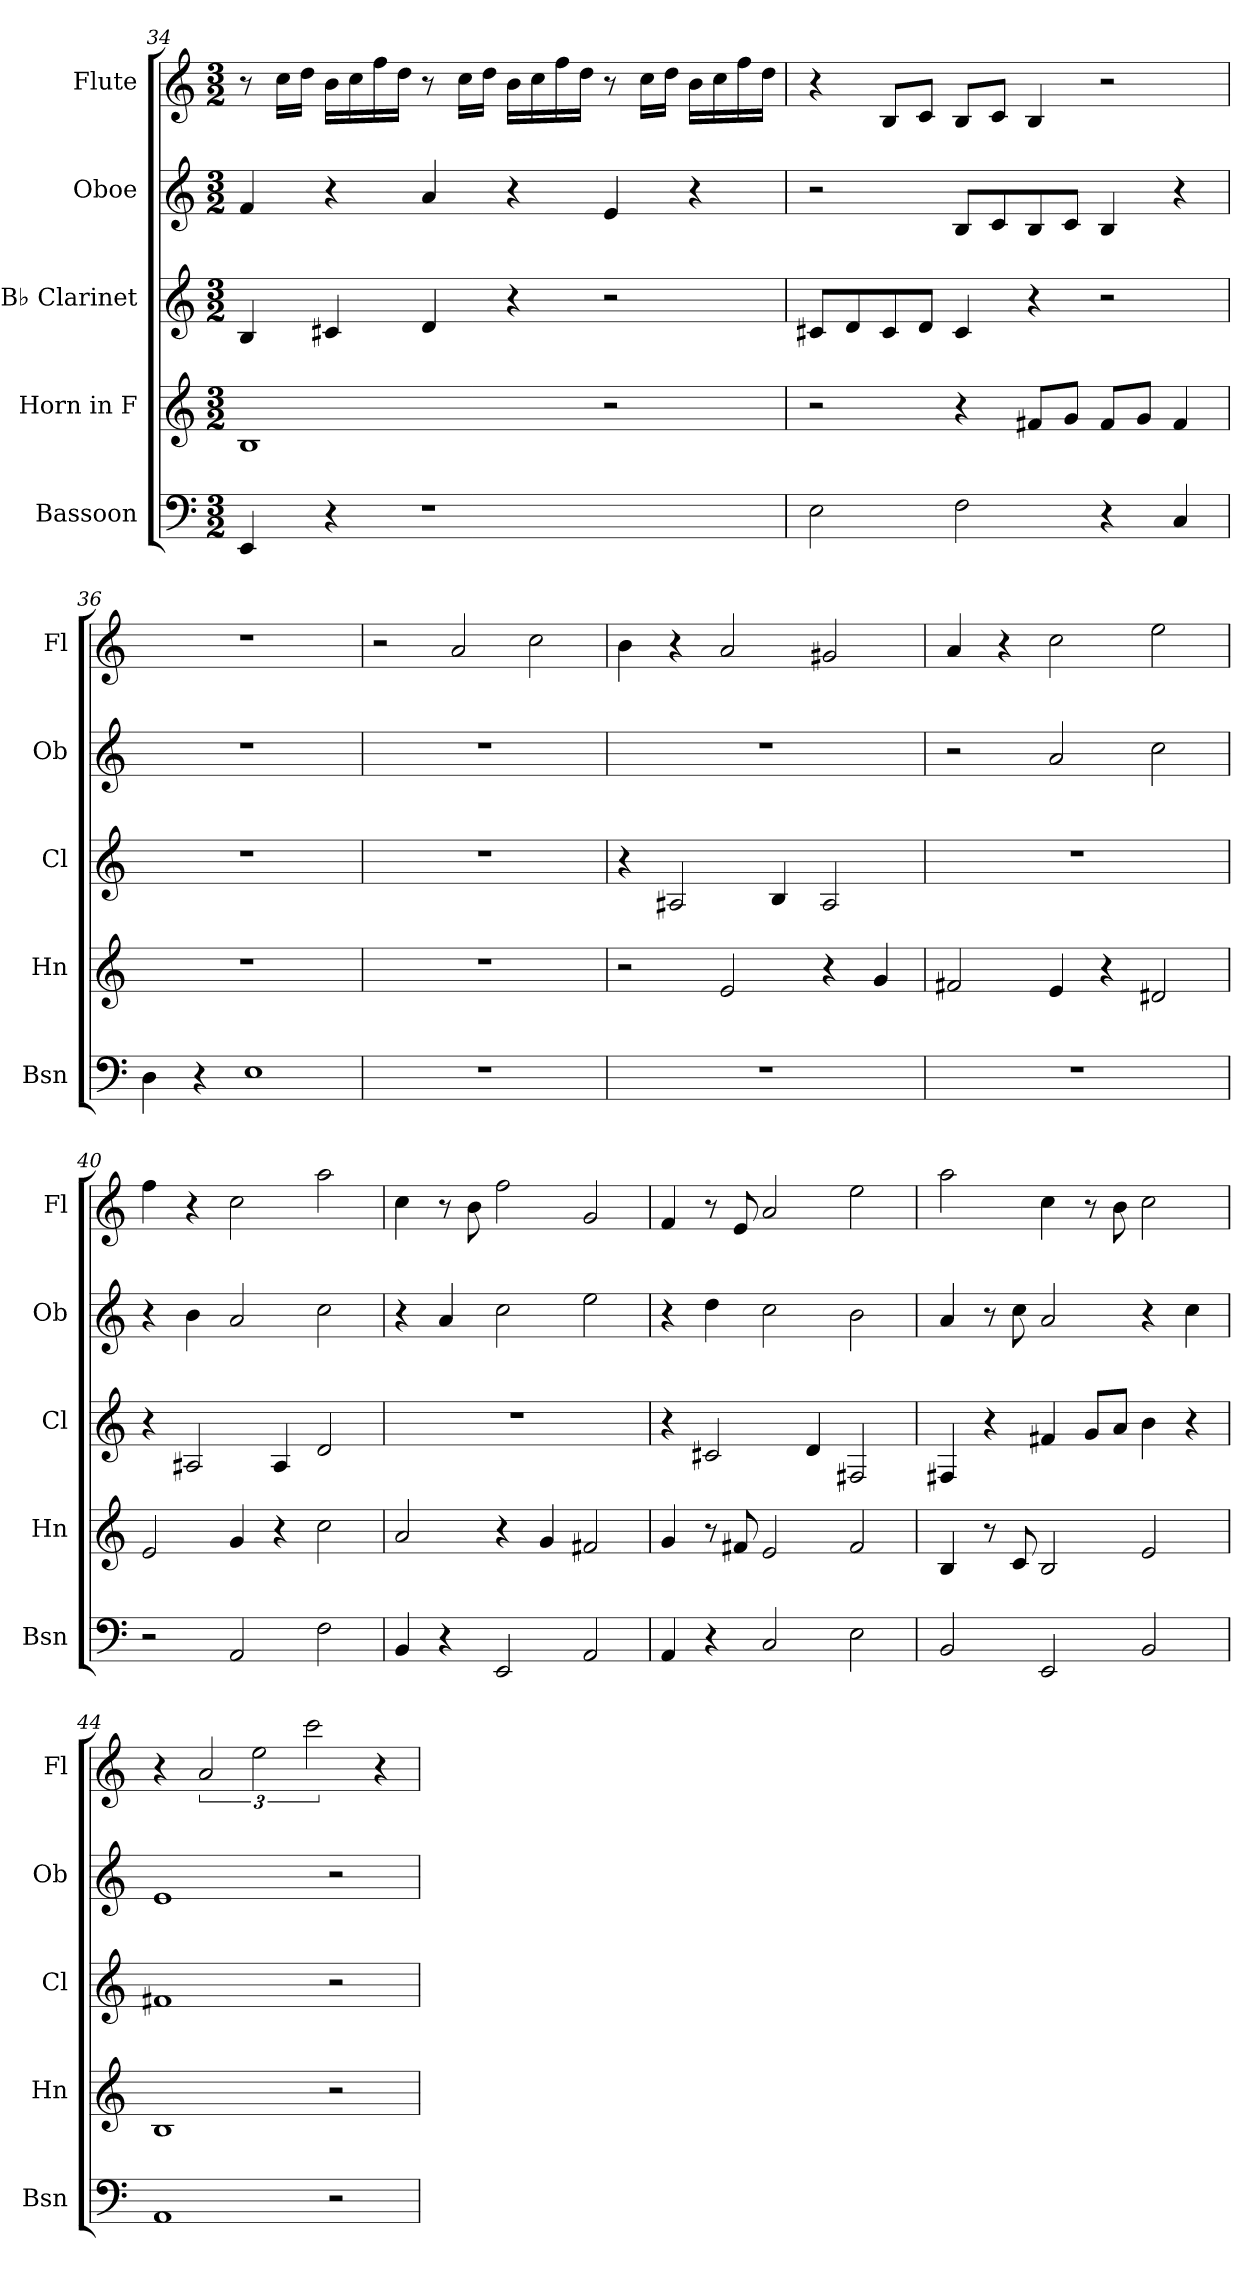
**kern	**kern	**kern	**kern	**kern
*part5	*part4	*part3	*part2	*part1
*staff5	*staff4	*staff3	*staff2	*staff1
*I"Bassoon	*I"Horn in F	*I"B♭ Clarinet	*I"Oboe	*I"Flute
*I'Bsn	*I'Hn	*I'Cl	*I'Ob	*I'Fl
*clefF4	*clefG2	*clefG2	*clefG2	*clefG2
*	*ITrd4c7	*ITrd1c2	*	*
*k[]	*k[b-]	*k[b-e-]	*k[]	*k[]
*M3/2	*M3/2	*M3/2	*M3/2	*M3/2
=34	=34	=34	=34	=34
4EE/	1E	4A/	4f/	8r
.	.	.	.	16cc\LL
.	.	.	.	16dd\JJ
4r	.	4Bn/	4r	16b\LL
.	.	.	.	16cc\
.	.	.	.	16ff\
.	.	.	.	16dd\JJ
1r	.	4c/	4a/	8r
.	.	.	.	16cc\LL
.	.	.	.	16dd\JJ
.	.	4r	4r	16b\LL
.	.	.	.	16cc\
.	.	.	.	16ff\
.	.	.	.	16dd\JJ
.	2r	2r	4e/	8r
.	.	.	.	16cc\LL
.	.	.	.	16dd\JJ
.	.	.	4r	16b\LL
.	.	.	.	16cc\
.	.	.	.	16ff\
.	.	.	.	16dd\JJ
!!LO:PB:g=z
=35	=35	=35	=35	=35
2E\	2r	8Bn/L	2r	4r
.	.	8c/	.	.
.	.	8B/	.	8B/L
.	.	8c/J	.	8c/J
2F\	4r	4B/	8B/L	8B/L
.	.	.	8c/	8c/J
.	8Bn/L	4r	8B/	4B/
.	8c/J	.	8c/J	.
4r	8B/L	2r	4B/	2r
.	8c/J	.	.	.
4C/	4B/	.	4r	.
=36	=36	=36	=36	=36
4D\	1.r	1.r	1.r	1.r
4r	.	.	.	.
1E	.	.	.	.
=37	=37	=37	=37	=37
1.r	1.r	1.r	1.r	2r
.	.	.	.	2a/
.	.	.	.	2cc\
=38	=38	=38	=38	=38
1.r	2r	4r	1.r	4b\
.	.	2G#X/	.	4r
.	2A/	.	.	2a/
.	.	4A/	.	.
.	4r	2G#/	.	2g#X/
.	4c/	.	.	.
=39	=39	=39	=39	=39
1.r	2Bn/	1.r	2r	4a/
.	.	.	.	4r
.	4A/	.	2a/	2cc\
.	4r	.	.	.
.	2G#X/	.	2cc\	2ee\
=40	=40	=40	=40	=40
2r	2A/	4r	4r	4ff\
.	.	2G#X/	4b\	4r
2AA/	4c/	.	2a/	2cc\
.	4r	4G#/	.	.
2F\	2f\	2c/	2cc\	2aa\
!!LO:LB:g=z
=41	=41	=41	=41	=41
4BB/	2d/	1.r	4r	4cc\
4r	.	.	4a/	8r
.	.	.	.	8b\
2EE/	4r	.	2cc\	2ff\
.	4c/	.	.	.
2AA/	2Bn/	.	2ee\	2g/
=42	=42	=42	=42	=42
4AA/	4c/	4r	4r	4f/
4r	8r	2Bn/	4dd\	8r
.	8Bn/	.	.	8e/
2C/	2A/	.	2cc\	2a/
.	.	4c/	.	.
2E\	2B/	2En/	2b\	2ee\
=43	=43	=43	=43	=43
2BB/	4E/	4En/	4a/	2aa\
.	8r	4r	8r	.
.	8F/	.	8cc\	.
2EE/	2E/	4en/	2a/	4cc\
.	.	8f/L	.	8r
.	.	8g/J	.	8b\
2BB/	2A/	4a\	4r	2cc\
.	.	4r	4cc\	.
=44	=44	=44	=44	=44
1AA	1E	1en	1e	4r
.	.	.	.	3a/
.	.	.	.	3ee\
.	.	.	.	3ccc\
2r	2r	2r	2r	.
.	.	.	.	4r
=	=	=	=	=
*-	*-	*-	*-	*-
